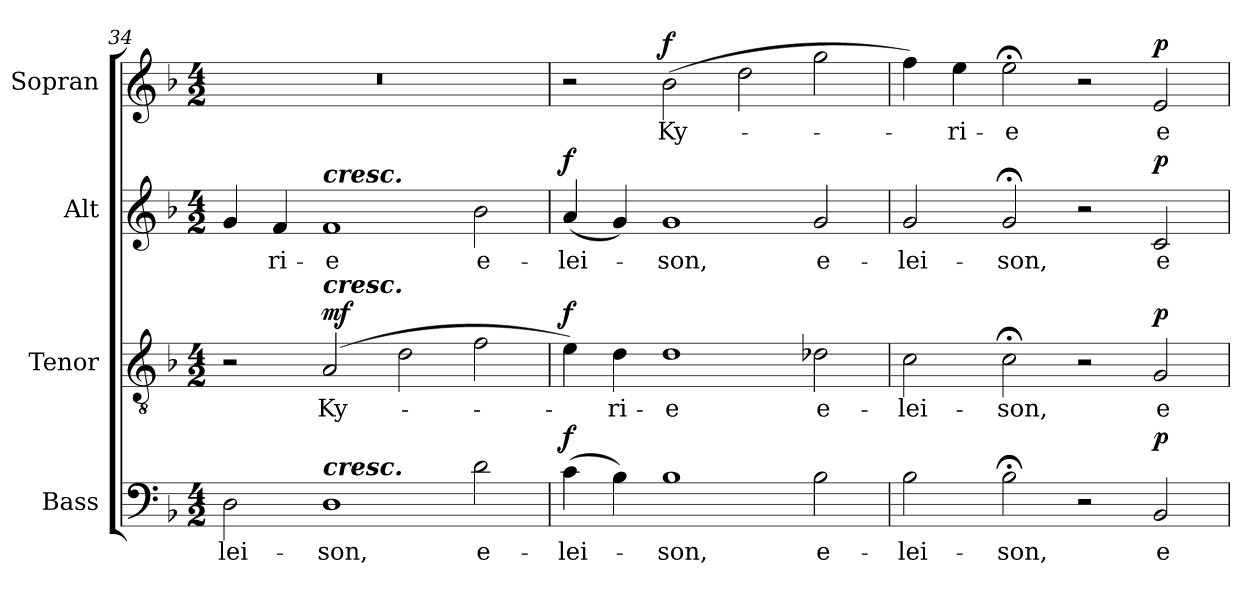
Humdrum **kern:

**kern	**text	**dynam	**kern	**text	**dynam	**kern	**text	**dynam	**kern	**text	**dynam
*part4	*part4	*part4	*part3	*part3	*part3	*part2	*part2	*part2	*part1	*part1	*part1
*staff4	*staff4	*staff4	*staff3	*staff3	*staff3	*staff2	*staff2	*staff2	*staff1	*staff1	*staff1
*I"Bass	*	*	*I"Tenor	*	*	*I"Alt	*	*	*I"Sopran	*	*
*I'B.	*	*	*I'T.	*	*	*I'A.	*	*	*I'S.	*	*
!!LO:LB:g=z
*clefF4	*	*	*clefGv2	*	*	*clefG2	*	*	*clefG2	*	*
*k[b-]	*	*	*k[b-]	*	*	*k[b-]	*	*	*k[b-]	*	*
*F:	*	*	*F:	*	*	*F:	*	*	*F:	*	*
*M4/2	*	*	*M4/2	*	*	*M4/2	*	*	*M4/2	*	*
=34	=34	=34	=34	=34	=34	=34	=34	=34	=34	=34	=34
!	!LO:LY:b	!	!	!	!	!	!	!	!	!	!
2D\	-lei-	.	2r	.	.	4g/	.	.	0r	.	.
!	!	!	!	!	!	!	!LO:LY:b	!	!	!	!
.	.	.	.	.	.	4f/	-ri-	.	.	.	.
!	!	!	!	!	!	!LO:TX:a:Bi:t=cresc.	!	!	!	!	!
!	!	!	!LO:TX:a:Bi:t=cresc.	!	!	!	!	!	!	!	!
!LO:TX:a:Bi:t=cresc.	!	!	!	!	!	!	!	!	!	!	!
!	!LO:LY:b	!	!	!LO:LY:b	!LO:DY:a	!	!LO:LY:b	!	!	!	!
1D	-son,	.	(2A/	Ky-	mf	1f	-e	.	.	.	.
.	.	.	2d\	.	.	.	.	.	.	.	.
!	!LO:LY:b	!	!	!	!	!	!LO:LY:b	!	!	!	!
2d\	e-	.	2f\	.	.	2b-\	e-	.	.	.	.
=35	=35	=35	=35	=35	=35	=35	=35	=35	=35	=35	=35
!	!LO:LY:b	!LO:DY:a	!	!	!LO:DY:a	!	!LO:LY:b	!LO:DY:a	!	!	!
(>4c\	-lei-	f	4e\)	.	f	(<4a/	-lei-	f	2r	.	.
!	!	!	!	!LO:LY:b	!	!	!	!	!	!	!
4B-\)	.	.	4d\	-ri-	.	4g/)	.	.	.	.	.
!	!LO:LY:b	!	!	!LO:LY:b	!	!	!LO:LY:b	!	!	!LO:LY:b	!LO:DY:a
1B-	-son,	.	1d	-e	.	1g	-son,	.	(>2b-\	Ky-	f
.	.	.	.	.	.	.	.	.	2dd\	.	.
!	!LO:LY:b	!	!	!LO:LY:b	!	!	!LO:LY:b	!	!	!	!
2B-\	e-	.	2d-X\	e-	.	2g/	e-	.	2gg\	.	.
=36	=36	=36	=36	=36	=36	=36	=36	=36	=36	=36	=36
!	!LO:LY:b	!	!	!LO:LY:b	!	!	!LO:LY:b	!	!	!	!
2B-\	-lei-	.	2c\	-lei-	.	2g/	-lei-	.	4ff\)	.	.
!	!	!	!	!	!	!	!	!	!	!LO:LY:b	!
.	.	.	.	.	.	.	.	.	4ee\	-ri-	.
!	!LO:LY:b	!	!	!LO:LY:b	!	!	!LO:LY:b	!	!	!LO:LY:b	!
2B-;<\	-son,	.	2c;<\	-son,	.	2g;</	-son,	.	2ee;<\	-e	.
2r	.	.	2r	.	.	2r	.	.	2r	.	.
!	!LO:LY:b	!LO:DY:a	!	!LO:LY:b	!LO:DY:a	!	!LO:LY:b	!LO:DY:a	!	!LO:LY:b	!LO:DY:a
2BB-/	e-	p	2G/	e-	p	2c/	e-	p	2e/	e-	p
=	=	=	=	=	=	=	=	=	=	=	=
*-	*-	*-	*-	*-	*-	*-	*-	*-	*-	*-	*-
